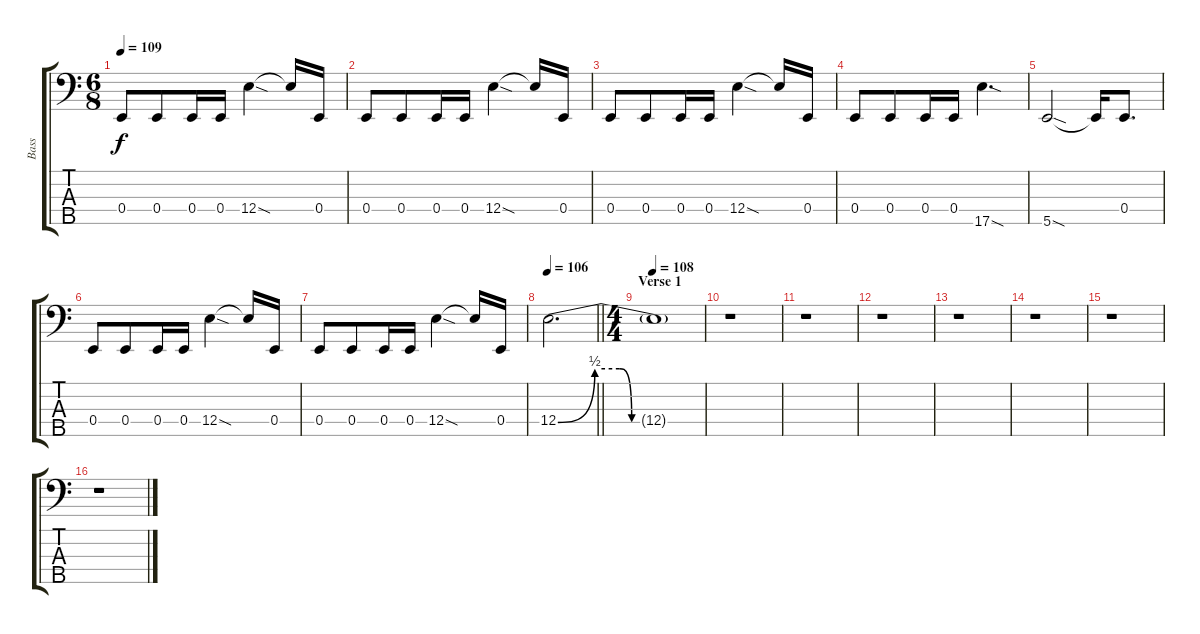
\track ("Bass" "Bass") {instrument electricbassfinger}
\staff {score tabs}
\tuning (G2 D2 A1 E1 B0) {hide}
\ts (6 8)
\tempo 109
\clef f4
\ks c
0.4.8{dy f} 0.4.8 0.4.16 0.4.16 12.4{sod}.4 12.4{t}.16 0.4.16 |
0.4.8 0.4.8 0.4.16 0.4.16 12.4{sod}.4 12.4{t}.16 0.4.16 |
0.4.8 0.4.8 0.4.16 0.4.16 12.4{sod}.4 12.4{t}.16 0.4.16 |
0.4.8 0.4.8 0.4.16 0.4.16 17.5{sod}.4{d} |
5.5{sod}.2 5.5{t}.16 0.4.8{d} |
0.4.8 0.4.8 0.4.16 0.4.16 12.4{sod}.4 12.4{t}.16 0.4.16 |
0.4.8 0.4.8 0.4.16 0.4.16 12.4{sod}.4 12.4{t}.16 0.4.16 |
\tempo 106
\barLineRight lightlight
12.4{be (custom 0 0 15 2 25 2 30 0 55 0 60 0)}.2{d} |
\ts (4 4)
\section ("" "Verse 1")
\tempo 108
12.4{t}.1{volume 0} |
r.1 |
r.1 |
r.1 |
r.1 |
r.1 |
r.1 |
r.1
